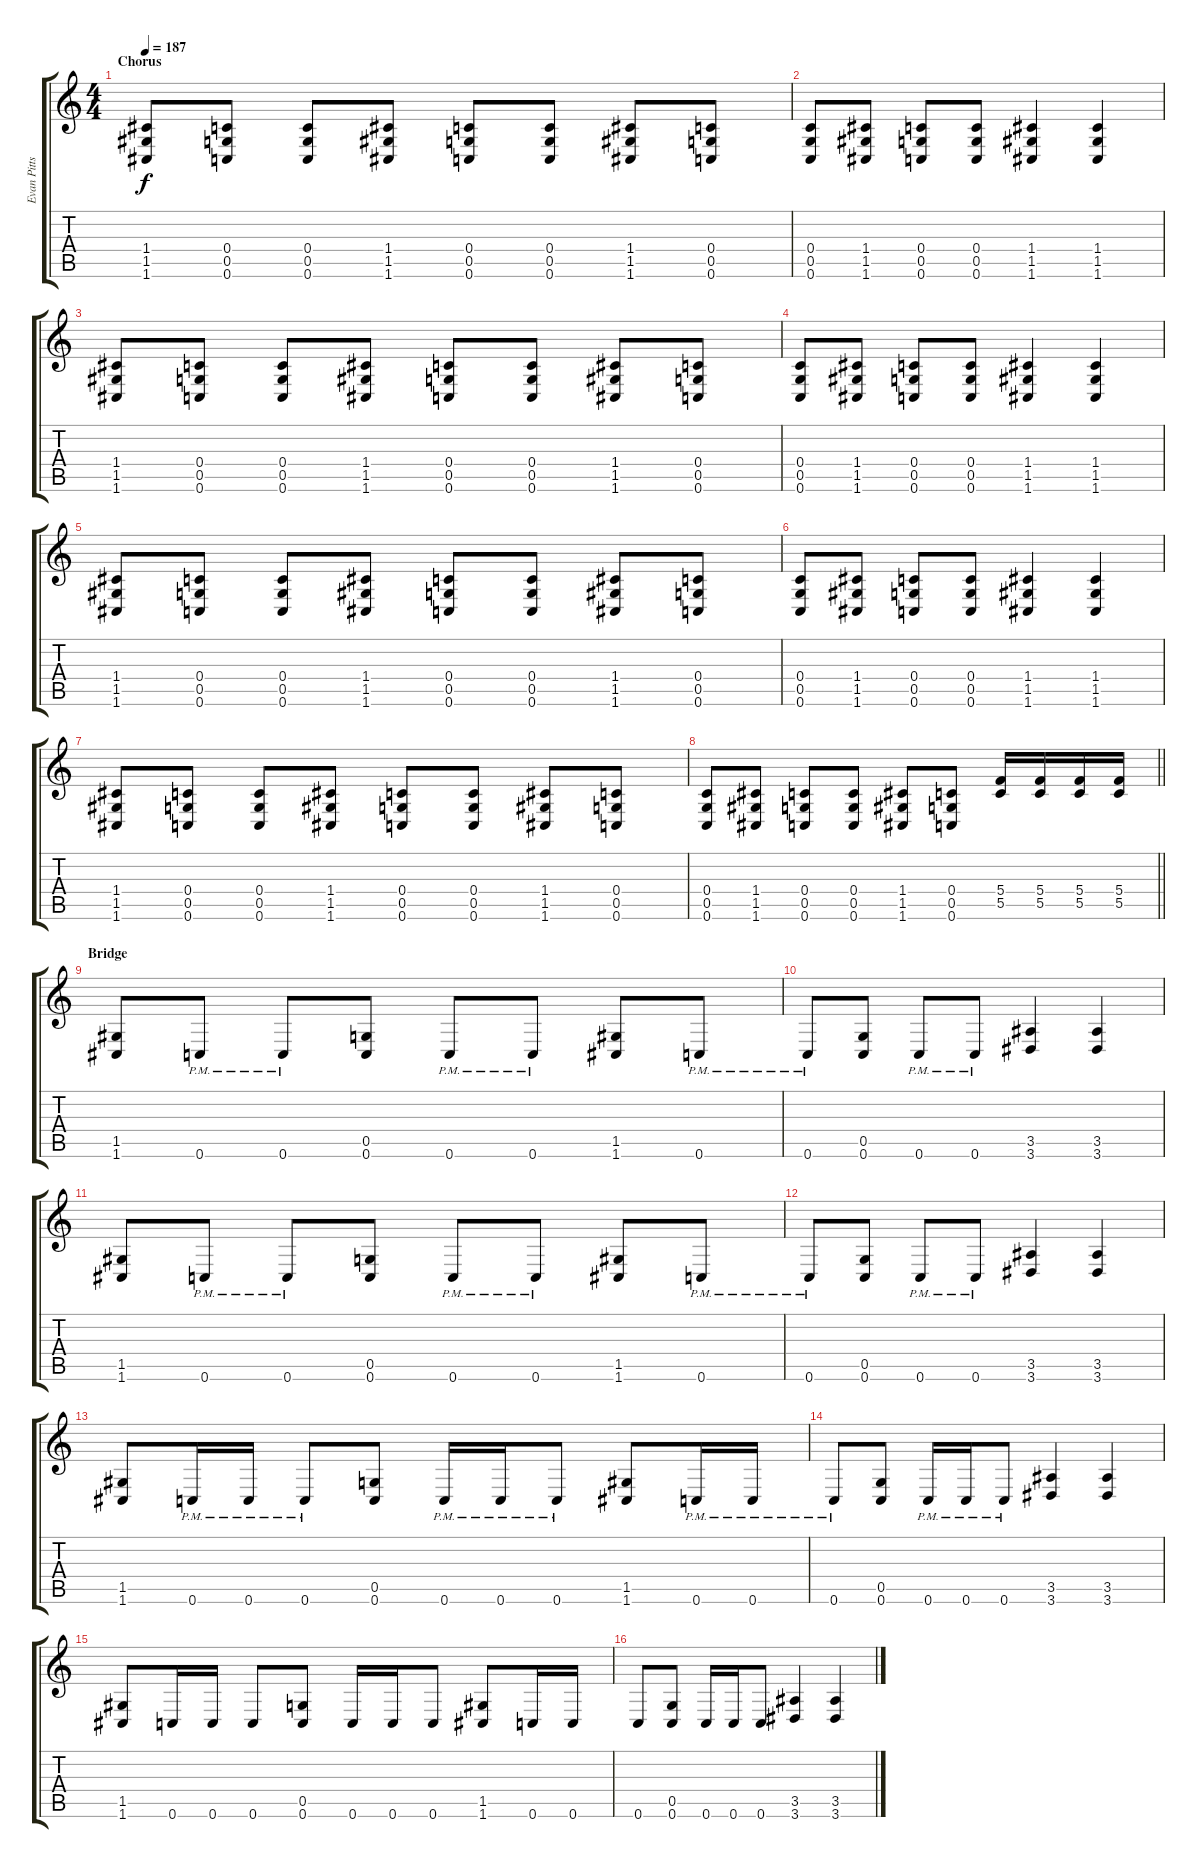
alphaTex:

\track ("Evan Pitts - Guitar" "Evan Pitts") {instrument distortionguitar}
\staff {score tabs}
\tuning (D4 A3 F3 C3 G2 C2) {hide}
\ts (4 4)
\section ("" "Chorus")
\tempo 187
\clef g2
\ks c
(1.4 1.5 1.6).8{dy f} (0.4 0.5 0.6).8 (0.4 0.5 0.6).8 (1.4 1.5 1.6).8 (0.4 0.5 0.6).8 (0.4 0.5 0.6).8 (1.4 1.5 1.6).8 (0.4 0.5 0.6).8 |
(0.4 0.5 0.6).8 (1.4 1.5 1.6).8 (0.4 0.5 0.6).8 (0.4 0.5 0.6).8 (1.4 1.5 1.6).4 (1.4 1.5 1.6).4 |
(1.4 1.5 1.6).8 (0.4 0.5 0.6).8 (0.4 0.5 0.6).8 (1.4 1.5 1.6).8 (0.4 0.5 0.6).8 (0.4 0.5 0.6).8 (1.4 1.5 1.6).8 (0.4 0.5 0.6).8 |
(0.4 0.5 0.6).8 (1.4 1.5 1.6).8 (0.4 0.5 0.6).8 (0.4 0.5 0.6).8 (1.4 1.5 1.6).4 (1.4 1.5 1.6).4 |
(1.4 1.5 1.6).8 (0.4 0.5 0.6).8 (0.4 0.5 0.6).8 (1.4 1.5 1.6).8 (0.4 0.5 0.6).8 (0.4 0.5 0.6).8 (1.4 1.5 1.6).8 (0.4 0.5 0.6).8 |
(0.4 0.5 0.6).8 (1.4 1.5 1.6).8 (0.4 0.5 0.6).8 (0.4 0.5 0.6).8 (1.4 1.5 1.6).4 (1.4 1.5 1.6).4 |
(1.4 1.5 1.6).8 (0.4 0.5 0.6).8 (0.4 0.5 0.6).8 (1.4 1.5 1.6).8 (0.4 0.5 0.6).8 (0.4 0.5 0.6).8 (1.4 1.5 1.6).8 (0.4 0.5 0.6).8 |
\barLineRight lightlight
(0.4 0.5 0.6).8 (1.4 1.5 1.6).8 (0.4 0.5 0.6).8 (0.4 0.5 0.6).8 (1.4 1.5 1.6).8 (0.4 0.5 0.6).8 (5.4 5.5).16 (5.4 5.5).16 (5.4 5.5).16 (5.4 5.5).16 |
\section ("" "Bridge")
(1.5 1.6).8 0.6{pm}.8 0.6{pm}.8 (0.5 0.6).8 0.6{pm}.8 0.6{pm}.8 (1.5 1.6).8 0.6{pm}.8 |
0.6{pm}.8 (0.5 0.6).8 0.6{pm}.8 0.6{pm}.8 (3.5 3.6).4 (3.5 3.6).4 |
(1.5 1.6).8 0.6{pm}.8 0.6{pm}.8 (0.5 0.6).8 0.6{pm}.8 0.6{pm}.8 (1.5 1.6).8 0.6{pm}.8 |
0.6{pm}.8 (0.5 0.6).8 0.6{pm}.8 0.6{pm}.8 (3.5 3.6).4 (3.5 3.6).4 |
(1.5 1.6).8 0.6{pm}.16 0.6{pm}.16 0.6{pm}.8 (0.5 0.6).8 0.6{pm}.16 0.6{pm}.16 0.6{pm}.8 (1.5 1.6).8 0.6{pm}.16 0.6{pm}.16 |
0.6{pm}.8 (0.5 0.6).8 0.6{pm}.16 0.6{pm}.16 0.6{pm}.8 (3.5 3.6).4 (3.5 3.6).4 |
(1.5 1.6).8 0.6.16 0.6.16 0.6.8 (0.5 0.6).8 0.6.16 0.6.16 0.6.8 (1.5 1.6).8 0.6.16 0.6.16 |
0.6.8 (0.5 0.6).8 0.6.16 0.6.16 0.6.8 (3.5 3.6).4 (3.5 3.6).4
